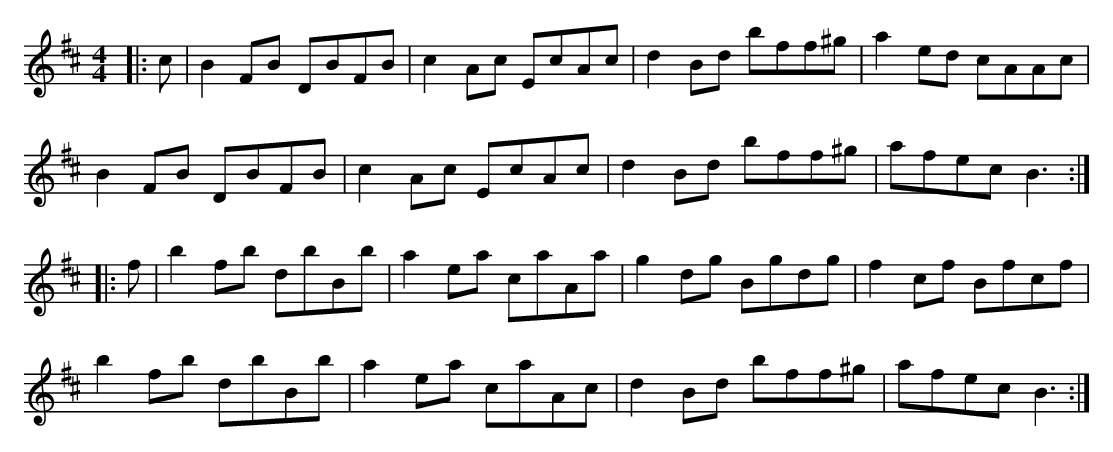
X:1
M:4/4
K:D
|:c|B2 FB DBFB|c2 Ac EcAc|d2 Bd bff^g|a2 ed cAAc|
B2 FB DBFB|c2 Ac EcAc|d2 Bd bff^g|afec B3:|
|:f|b2 fb dbBb|a2 ea caAa|g2 dg Bgdg|f2 cf Bfcf|
b2 fb dbBb|a2 ea caAc|d2 Bd bff^g|afec B3:|
